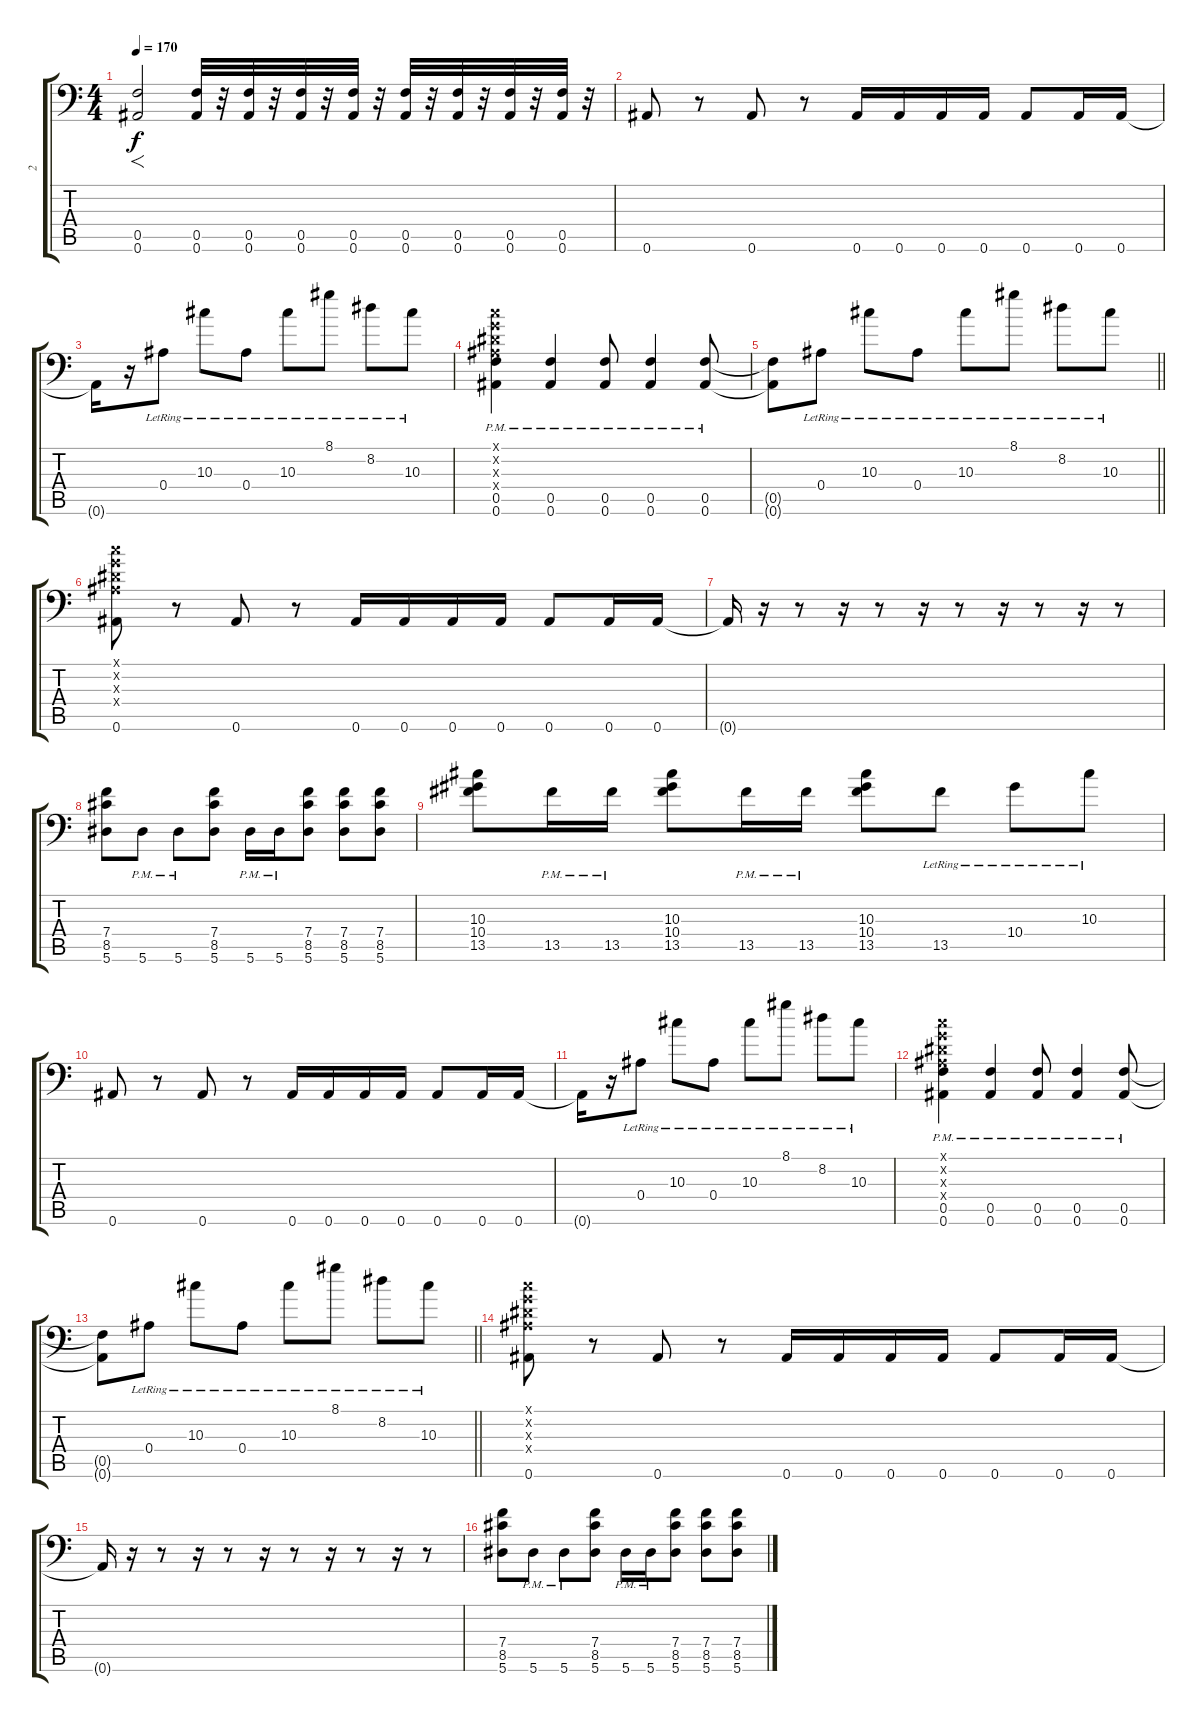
\track ("2" "2") {instrument distortionguitar}
\staff {score tabs}
\tuning (C4 G3 Eb3 Bb2 F2 Bb1) {hide}
\ts (4 4)
\tempo 170
\clef f4
\ks c
(0.5 0.6).2{f dy f} (0.5 0.6).32 r.32 (0.5 0.6).32 r.32 (0.5 0.6).32 r.32 (0.5 0.6).32 r.32 (0.5 0.6).32 r.32 (0.5 0.6).32 r.32 (0.5 0.6).32 r.32 (0.5 0.6).32 r.32 |
0.6.8 r.8 0.6.8 r.8 0.6.16 0.6.16 0.6.16 0.6.16 0.6.8 0.6.16 0.6.16 |
0.6{t}.16 r.16 0.4{lr}.8 10.3{lr}.8 0.4{lr}.8 10.3{lr}.8 8.1{lr}.8 8.2{lr}.8 10.3{lr}.8 |
(0.1{x} 0.2{x} 0.3{x} 0.4{x} 0.5{pm} 0.6{pm}).4 (0.5{pm} 0.6{pm}).4 (0.5{pm} 0.6{pm}).8 (0.5{pm} 0.6{pm}).4 (0.5{pm} 0.6{pm}).8 |
\barLineRight lightlight
(0.5{t} 0.6{t}).8 0.4{lr}.8 10.3{lr}.8 0.4{lr}.8 10.3{lr}.8 8.1{lr}.8 8.2{lr}.8 10.3{lr}.8 |
(0.1{x} 0.2{x} 0.3{x} 0.4{x} 0.6).8 r.8 0.6.8 r.8 0.6.16 0.6.16 0.6.16 0.6.16 0.6.8 0.6.16 0.6.16 |
0.6{t}.16 r.16 r.8 r.16 r.8 r.16 r.8 r.16 r.8 r.16 r.8 |
(7.4 8.5 5.6).8 5.6{pm}.8 5.6{pm}.8 (7.4 8.5 5.6).8 5.6{pm}.16 5.6{pm}.16 (7.4 8.5 5.6).8 (7.4 8.5 5.6).8 (7.4 8.5 5.6).8 |
(10.3 10.4 13.5).8 13.5{pm}.16 13.5{pm}.16 (10.3 10.4 13.5).8 13.5{pm}.16 13.5{pm}.16 (10.3 10.4 13.5).8 13.5{lr}.8 10.4{lr}.8 10.3{lr}.8 |
0.6.8 r.8 0.6.8 r.8 0.6.16 0.6.16 0.6.16 0.6.16 0.6.8 0.6.16 0.6.16 |
0.6{t}.16 r.16 0.4{lr}.8 10.3{lr}.8 0.4{lr}.8 10.3{lr}.8 8.1{lr}.8 8.2{lr}.8 10.3{lr}.8 |
(0.1{x} 0.2{x} 0.3{x} 0.4{x} 0.5{pm} 0.6{pm}).4 (0.5{pm} 0.6{pm}).4 (0.5{pm} 0.6{pm}).8 (0.5{pm} 0.6{pm}).4 (0.5{pm} 0.6{pm}).8 |
\barLineRight lightlight
(0.5{t} 0.6{t}).8 0.4{lr}.8 10.3{lr}.8 0.4{lr}.8 10.3{lr}.8 8.1{lr}.8 8.2{lr}.8 10.3{lr}.8 |
(0.1{x} 0.2{x} 0.3{x} 0.4{x} 0.6).8 r.8 0.6.8 r.8 0.6.16 0.6.16 0.6.16 0.6.16 0.6.8 0.6.16 0.6.16 |
0.6{t}.16 r.16 r.8 r.16 r.8 r.16 r.8 r.16 r.8 r.16 r.8 |
(7.4 8.5 5.6).8 5.6{pm}.8 5.6{pm}.8 (7.4 8.5 5.6).8 5.6{pm}.16 5.6{pm}.16 (7.4 8.5 5.6).8 (7.4 8.5 5.6).8 (7.4 8.5 5.6).8
